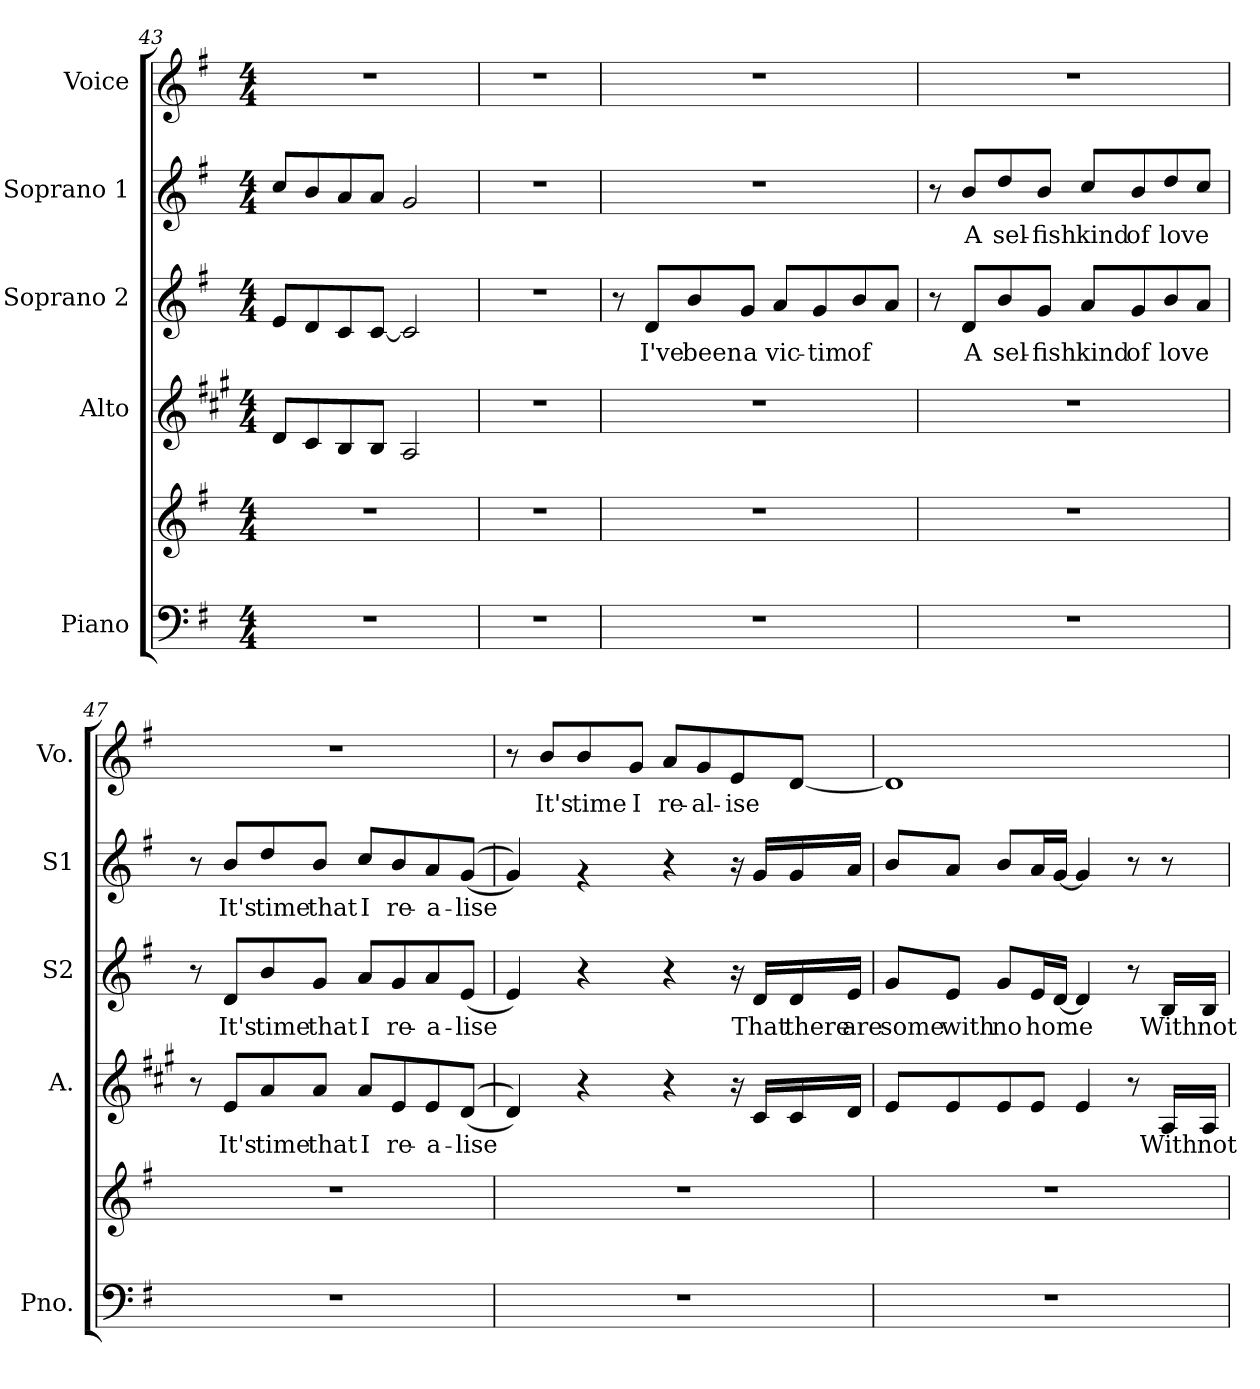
**kern	**kern	**kern	**text	**dynam	**kern	**text	**dynam	**kern	**text	**dynam	**kern	**text
*part5	*part5	*part4	*part4	*part4	*part3	*part3	*part3	*part2	*part2	*part2	*part1	*part1
*staff6	*staff5	*staff4	*staff4	*staff4	*staff3	*staff3	*staff3	*staff2	*staff2	*staff2	*staff1	*staff1
*I"Piano	*	*I"Alto	*	*	*I"Soprano 2	*	*	*I"Soprano 1	*	*	*I"Voice	*
*I'Pno.	*	*I'A.	*	*	*I'S2	*	*	*I'S1	*	*	*I'Vo.	*
*clefF4	*clefG2	*clefG2	*	*	*clefG2	*	*	*clefG2	*	*	*clefG2	*
*	*	*ITrd1c2	*	*	*	*	*	*	*	*	*	*
*k[f#]	*k[f#]	*k[f#]	*	*	*k[f#]	*	*	*k[f#]	*	*	*k[f#]	*
*G:	*G:	*G:	*	*	*G:	*	*	*G:	*	*	*G:	*
*M4/4	*M4/4	*M4/4	*	*	*M4/4	*	*	*M4/4	*	*	*M4/4	*
=43	=43	=43	=43	=43	=43	=43	=43	=43	=43	=43	=43	=43
1r	1r	8c/L	.	.	8e/L	.	.	8cc/L	.	.	1r	.
.	.	8B/	.	.	8d/	.	.	8b/	.	.	.	.
.	.	8A/	.	.	8c/	.	.	8a/	.	.	.	.
.	.	8A/J	.	.	[8c/J	.	.	8a/J	.	.	.	.
.	.	2G/	.	.	2c/]	.	.	2g/	.	.	.	.
=44	=44	=44	=44	=44	=44	=44	=44	=44	=44	=44	=44	=44
1r	1r	1r	.	.	1r	.	.	1r	.	.	1r	.
=45	=45	=45	=45	=45	=45	=45	=45	=45	=45	=45	=45	=45
1r	1r	1r	.	.	8r	.	.	1r	.	.	1r	.
!	!	!	!	!	!	!LO:LY:b	!	!	!	!	!	!
.	.	.	.	.	8d/L	I've	.	.	.	.	.	.
!	!	!	!	!	!	!LO:LY:b	!	!	!	!	!	!
.	.	.	.	.	8b/	been	.	.	.	.	.	.
!	!	!	!	!	!	!LO:LY:b	!	!	!	!	!	!
.	.	.	.	.	8g/J	a	.	.	.	.	.	.
!	!	!	!	!	!	!LO:LY:b	!	!	!	!	!	!
.	.	.	.	.	8a/L	vic-	.	.	.	.	.	.
!	!	!	!	!	!	!LO:LY:b	!	!	!	!	!	!
.	.	.	.	.	8g/	-tim	.	.	.	.	.	.
!	!	!	!	!	!	!LO:LY:b	!	!	!	!	!	!
.	.	.	.	.	8b/	of	.	.	.	.	.	.
.	.	.	.	.	8a/J	.	.	.	.	.	.	.
!!LO:PB:g=z
=46	=46	=46	=46	=46	=46	=46	=46	=46	=46	=46	=46	=46
1r	1r	1r	.	.	8r	.	.	8r	.	.	1r	.
!	!	!	!	!	!	!LO:LY:b	!	!	!LO:LY:b	!	!	!
.	.	.	.	.	8d/L	A	.	8b/L	A	.	.	.
!	!	!	!	!	!	!LO:LY:b	!	!	!LO:LY:b	!	!	!
.	.	.	.	.	8b/	sel-	.	8dd/	sel-	.	.	.
!	!	!	!	!	!	!LO:LY:b	!	!	!LO:LY:b	!	!	!
.	.	.	.	.	8g/J	-fish	.	8b/J	-fish	.	.	.
!	!	!	!	!	!	!LO:LY:b	!	!	!LO:LY:b	!	!	!
.	.	.	.	.	8a/L	kind	.	8cc/L	kind	.	.	.
!	!	!	!	!	!	!LO:LY:b	!	!	!LO:LY:b	!	!	!
.	.	.	.	.	8g/	of	.	8b/	of	.	.	.
!	!	!	!	!	!	!LO:LY:b	!	!	!LO:LY:b	!	!	!
.	.	.	.	.	8b/	love	.	8dd/	love	.	.	.
.	.	.	.	.	8a/J	.	.	8cc/J	.	.	.	.
=47	=47	=47	=47	=47	=47	=47	=47	=47	=47	=47	=47	=47
1r	1r	8r	.	.	8r	.	.	8r	.	.	1r	.
!	!	!	!LO:LY:b	!	!	!LO:LY:b	!	!	!LO:LY:b	!	!	!
.	.	8d/L	It's	.	8d/L	It's	.	8b/L	It's	.	.	.
!	!	!	!LO:LY:b	!	!	!LO:LY:b	!	!	!LO:LY:b	!	!	!
.	.	8g/	time	.	8b/	time	.	8dd/	time	.	.	.
!	!	!	!LO:LY:b	!	!	!LO:LY:b	!	!	!LO:LY:b	!	!	!
.	.	8g/J	that	.	8g/J	that	.	8b/J	that	.	.	.
!	!	!	!LO:LY:b	!	!	!LO:LY:b	!	!	!LO:LY:b	!	!	!
.	.	8g/L	I	.	8a/L	I	.	8cc/L	I	.	.	.
!	!	!	!LO:LY:b	!	!	!LO:LY:b	!	!	!LO:LY:b	!	!	!
.	.	8d/	re-	.	8g/	re-	.	8b/	re-	.	.	.
!	!	!	!LO:LY:b	!	!	!LO:LY:b	!	!	!LO:LY:b	!	!	!
.	.	8d/	-a-	.	8a/	-a-	.	8a/	-a-	.	.	.
!	!	!	!LO:LY:b	!	!	!LO:LY:b	!	!	!LO:LY:b	!	!	!
.	.	(<(<8c/J	-lise	.	(<8e/J	-lise	.	(<(<8g/J	-lise	.	.	.
=48	=48	=48	=48	=48	=48	=48	=48	=48	=48	=48	=48	=48
1r	1r	4c/))	.	.	4e/)	.	.	4g/))	.	.	8r	.
!	!	!	!	!	!	!	!	!	!	!	!	!LO:LY:b
.	.	.	.	.	.	.	.	.	.	.	8b/L	It's
!	!	!	!	!	!	!	!	!	!	!	!	!LO:LY:b
.	.	4r	.	.	4r	.	.	4rg	.	.	8b/	time
!	!	!	!	!	!	!	!	!	!	!	!	!LO:LY:b
.	.	.	.	.	.	.	.	.	.	.	8g/J	I
!	!	!	!	!	!	!	!	!	!	!	!	!LO:LY:b
.	.	4r	.	.	4r	.	.	4r	.	.	8a/L	re-
!	!	!	!	!	!	!	!	!	!	!	!	!LO:LY:b
.	.	.	.	.	.	.	.	.	.	.	8g/	-al-
!	!	!	!	!	!	!	!	!	!	!	!	!LO:LY:b
.	.	16r	.	.	16r	.	.	16r	.	.	8e/	-ise
!	!	!	!	!LO:DY:b	!	!LO:LY:b	!	!	!	!	!	!
!	!	!	!	!LO:DY:n=1:b	!	!	!LO:DY:b	!	!	!	!	!
!	!	!	!	!	!	!	!LO:DY:n=1:b	!	!	!LO:DY:b	!	!
!	!	!	!	!	!	!	!	!	!	!LO:DY:n=1:b	!	!
.	.	16B/LL	.	mf mf	16d/LL	That	mf mf	16g/LL	.	mf mf	.	.
!	!	!	!	!	!	!LO:LY:b	!	!	!	!	!	!
.	.	16B/	.	.	16d/	there	.	16g/	.	.	[8d/J	.
!	!	!	!	!	!	!LO:LY:b	!	!	!	!	!	!
.	.	16c/JJ	.	.	16e/JJ	are	.	16a/JJ	.	.	.	.
!!LO:LB:g=z
=49	=49	=49	=49	=49	=49	=49	=49	=49	=49	=49	=49	=49
!	!	!	!	!	!	!LO:LY:b	!	!	!	!	!	!
1r	1r	8d/L	.	.	8g/L	some	.	8b/L	.	.	1d]	.
!	!	!	!	!	!	!LO:LY:b	!	!	!	!	!	!
.	.	8d/	.	.	8e/J	with	.	8a/J	.	.	.	.
!	!	!	!	!	!	!LO:LY:b	!	!	!	!	!	!
.	.	8d/	.	.	8g/L	no	.	8b/L	.	.	.	.
!	!	!	!	!	!	!LO:LY:b	!	!	!	!	!	!
.	.	8d/J	.	.	16e/L	home	.	16a/L	.	.	.	.
.	.	.	.	.	[16d/JJ	.	.	[16g/JJ	.	.	.	.
.	.	4d/	.	.	4d/]	.	.	4g/]	.	.	.	.
.	.	8r	.	.	8r	.	.	8r	.	.	.	.
!	!	!	!LO:LY:b	!	!	!LO:LY:b	!	!	!	!	!	!
.	.	16G/LL	With	.	16B/LL	With	.	8r	.	.	.	.
!	!	!	!LO:LY:b	!	!	!LO:LY:b	!	!	!	!	!	!
.	.	16G/JJ	not	.	16B/JJ	not	.	.	.	.	.	.
=	=	=	=	=	=	=	=	=	=	=	=	=
*-	*-	*-	*-	*-	*-	*-	*-	*-	*-	*-	*-	*-
